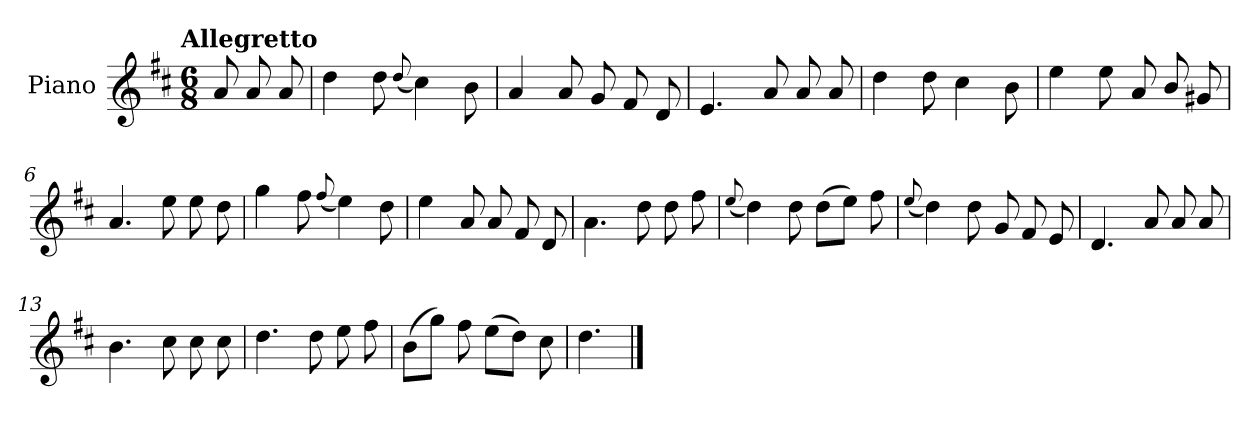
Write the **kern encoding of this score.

**kern
*part1
*staff1
*I"Piano
*I'Pno.
*clefG2
*k[f#c#]
!!LO:TX:omd:t=Allegretto
*M6/8
*MM116
=
8a/
8a/
8a/
=1
4dd\
8dd\
(<8qqdd/
4cc#\)
8b\
=2
4a/
8a/
8g/
8f#/
8d/
=3
4.e/
8a/
8a/
8a/
=4
4dd\
8dd\
4cc#\
8b\
!!LO:LB:g=z
=5
4ee\
8ee\
8a/
8b/
8g#X/
=6
4.a/
8ee\
8ee\
8dd\
=7
4gg\
8ff#\
(<8qqff#/
4ee\)
8dd\
=8
4ee\
8a/
8a/
8f#/
8d/
=9
4.a\
8dd\
8dd\
8ff#\
=10
(<8qqee/
4dd\)
8dd\
(>8dd\L
8ee\J)
8ff#\
!!LO:LB:g=z
=11
(<8qqee/
4dd\)
8dd\
8g/
8f#/
8e/
=12
4.d/
8a/
8a/
8a/
=13
4.b\
8cc#\
8cc#\
8cc#\
=14
4.dd\
8dd\
8ee\
8ff#\
=15
(>8b\L
8gg\J)
8ff#\
(>8ee\L
8dd\J)
8cc#\
=16
4.dd\
==
*-
